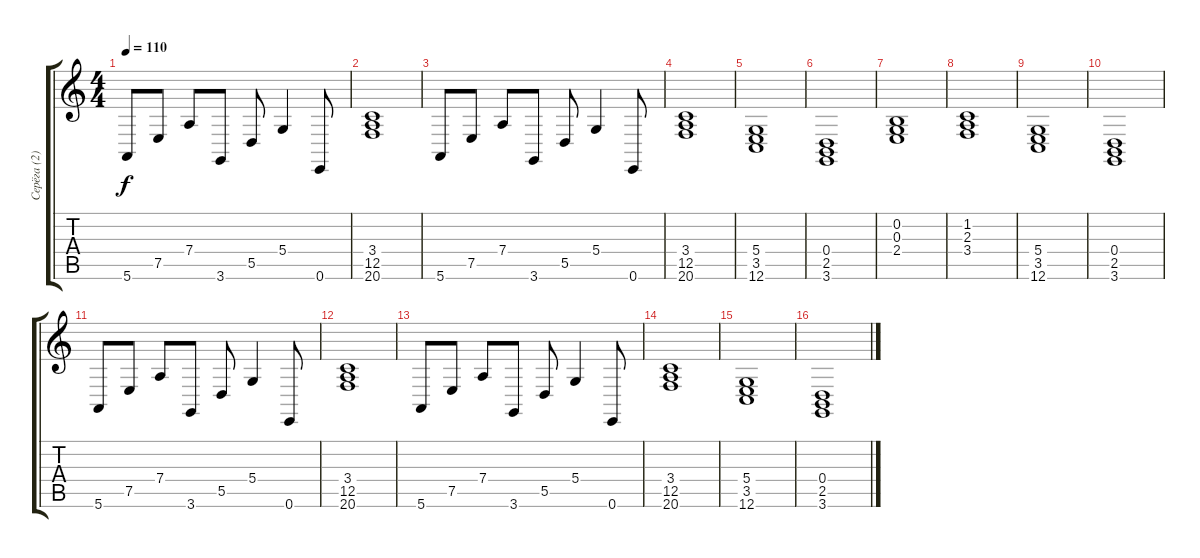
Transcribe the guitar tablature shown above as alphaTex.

\track ("Серёга (2)" "Серёга (2)") {instrument stringensemble1}
\staff {score tabs}
\tuning (E4 B3 G3 D3 A2 E2) {hide}
\ts (4 4)
\tempo 110
\clef g2
\ks c
5.6.8{dy f} 7.5.8 7.4.8 3.6.8 5.5.8 5.4.4 0.6.8 |
(3.4 12.5 20.6).1 |
5.6.8 7.5.8 7.4.8 3.6.8 5.5.8 5.4.4 0.6.8 |
(3.4 12.5 20.6).1 |
(5.4 3.5 12.6).1 |
(0.4 2.5 3.6).1 |
(0.2 0.3 2.4).1 |
(1.2 2.3 3.4).1 |
(5.4 3.5 12.6).1 |
(0.4 2.5 3.6).1 |
5.6.8 7.5.8 7.4.8 3.6.8 5.5.8 5.4.4 0.6.8 |
(3.4 12.5 20.6).1 |
5.6.8 7.5.8 7.4.8 3.6.8 5.5.8 5.4.4 0.6.8 |
(3.4 12.5 20.6).1 |
(5.4 3.5 12.6).1 |
(0.4 2.5 3.6).1
